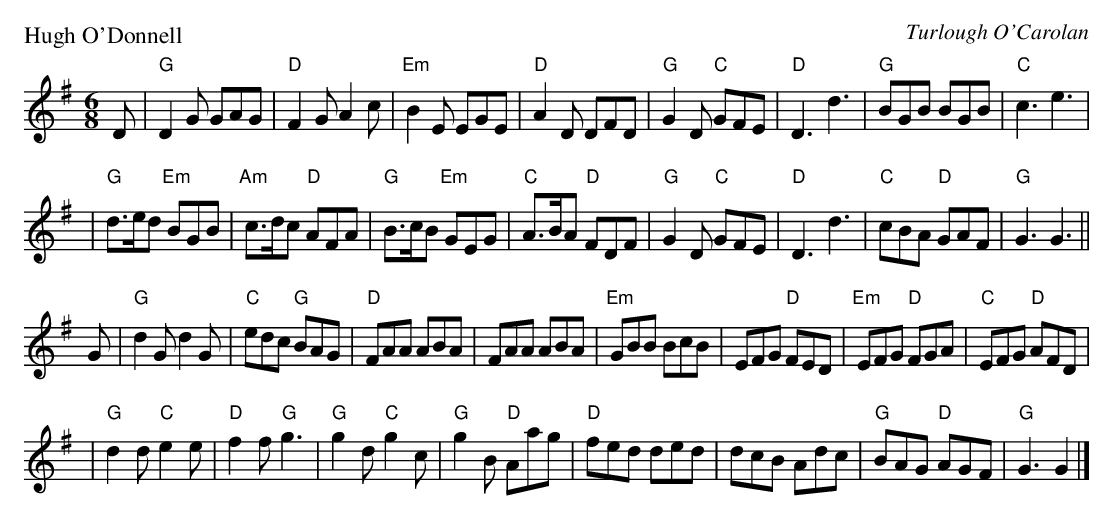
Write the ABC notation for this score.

X:1
P: Hugh O'Donnell
C: Turlough O'Carolan
M: 6/8
L: 1/8
K: G
D \
| "G"D2G GAG | "D"F2G A2c | "Em"B2E EGE | "D"A2D DFD \
| "G"G2D "C"GFE | "D"D3 d3 | "G"BGB BGB | "C"c3 e3 |
| "G"d>ed "Em"BGB | "Am"c>dc "D"AFA | "G"B>cB "Em"GEG | "C"A>BA "D"FDF \
| "G"G2D "C"GFE | "D"D3 d3 | "C"cBA "D"GAF | "G"G3 G3 ||
G \
| "G"d2G d2G | "C"edc "G"BAG | "D"FAA ABA | FAA ABA \
| "Em"GBB BcB | EFG "D"FED | "Em"EFG "D"FGA | "C"EFG "D"AFD |
| "G"d2d "C"e2e | "D"f2f "G"g3 | "G"g2d "C"g2c | "G"g2B "D"Aag \
| "D"fed ded | dcB Adc | "G"BAG "D"AGF | "G"G3 G2 |]
